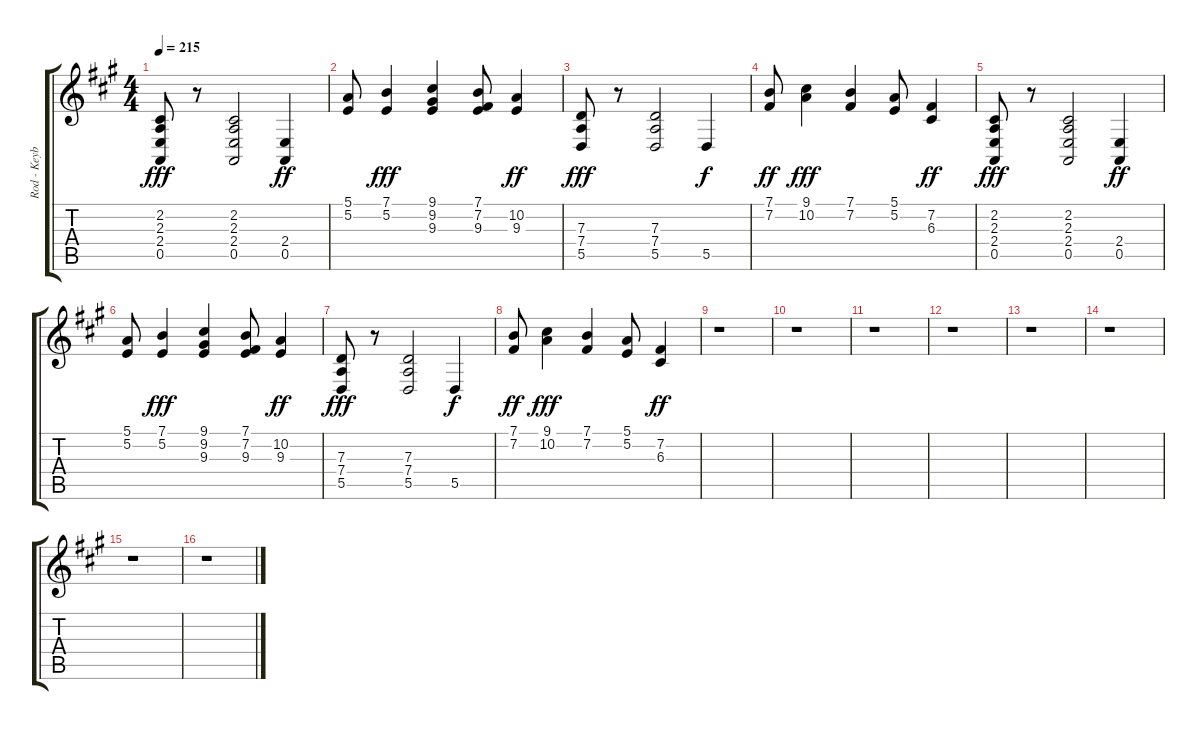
\track ("Rod - Keyboard" "Rod - Keyb") {instrument brightacousticpiano}
\staff {score tabs}
\tuning (E4 B3 G3 D3 A2 E2) {hide}
\ts (4 4)
\tempo 215
\clef g2
\ks a
(2.2 2.3 2.4 0.5).8{dy fff instrument brightacousticpiano} r.8 (2.2 2.3 2.4 0.5).2 (2.4 0.5).4{dy ff} |
(5.1 5.2).8 (7.1 5.2).4{dy fff} (9.1 9.2 9.3).4 (7.1 7.2 9.3).8 (10.2 9.3).4{dy ff} |
(7.3 7.4 5.5).8{dy fff} r.8 (7.3 7.4 5.5).2 5.5.4{dy f} |
(7.1 7.2).8{dy ff} (9.1 10.2).4{dy fff} (7.1 7.2).4 (5.1 5.2).8 (7.2 6.3).4{dy ff} |
(2.2 2.3 2.4 0.5).8{dy fff} r.8 (2.2 2.3 2.4 0.5).2 (2.4 0.5).4{dy ff} |
(5.1 5.2).8 (7.1 5.2).4{dy fff} (9.1 9.2 9.3).4 (7.1 7.2 9.3).8 (10.2 9.3).4{dy ff} |
(7.3 7.4 5.5).8{dy fff} r.8 (7.3 7.4 5.5).2 5.5.4{dy f} |
(7.1 7.2).8{dy ff} (9.1 10.2).4{dy fff} (7.1 7.2).4 (5.1 5.2).8 (7.2 6.3).4{dy ff} |
r.1 |
r.1 |
r.1 |
r.1 |
r.1 |
r.1 |
r.1 |
r.1
